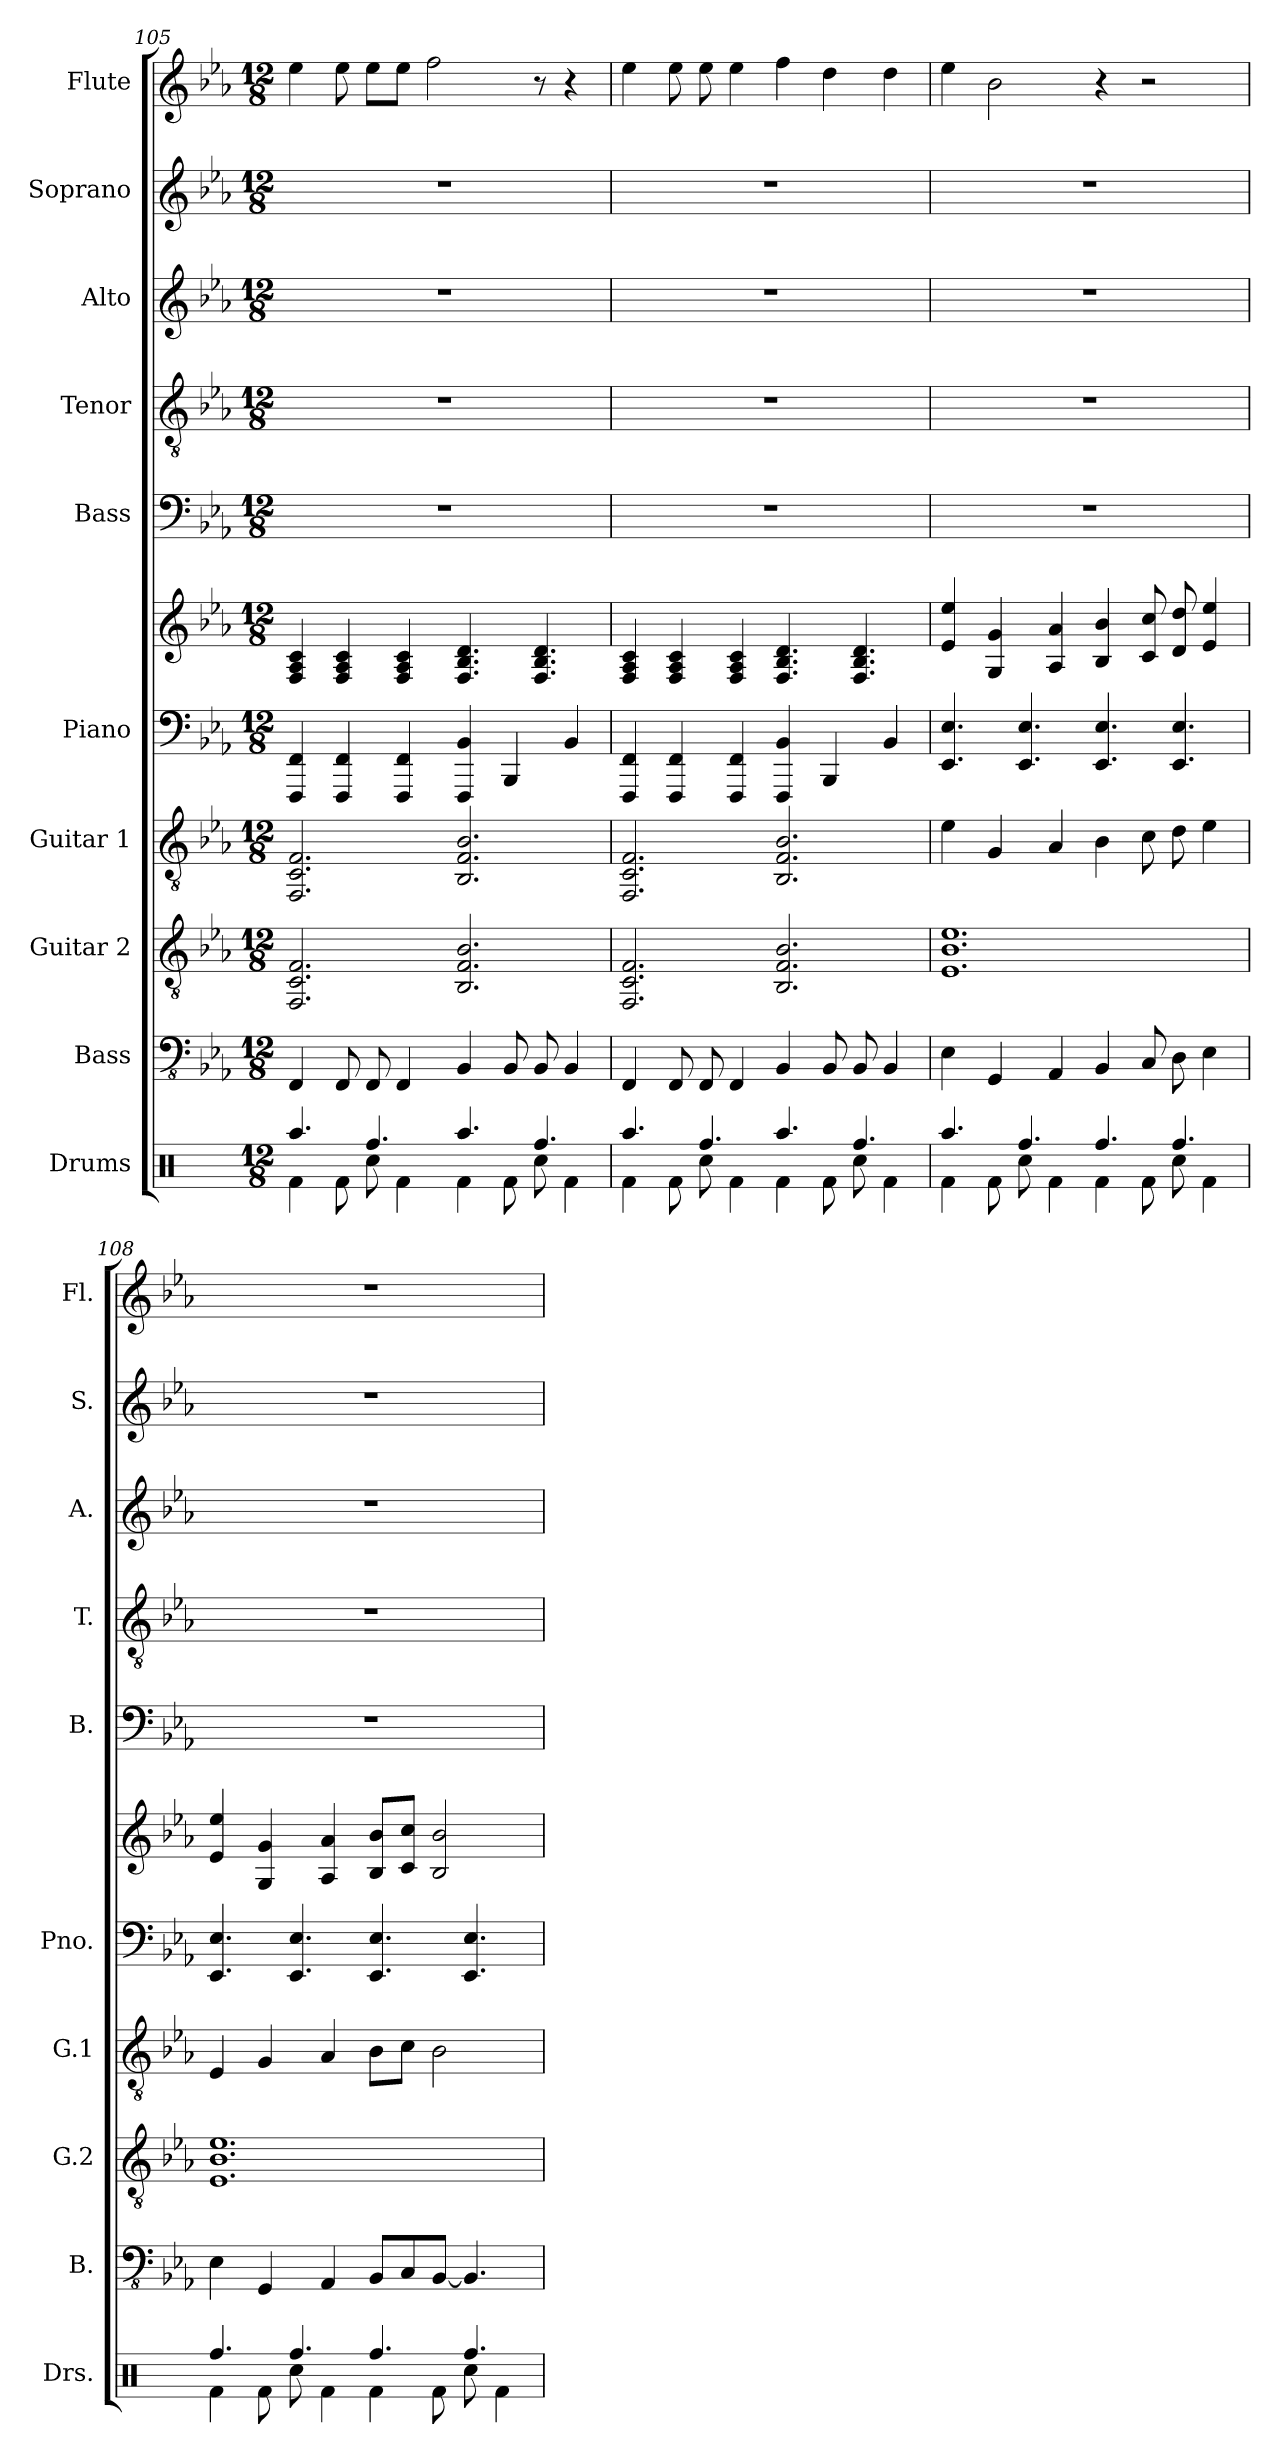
**kern	**kern	**kern	**kern	**kern	**kern	**kern	**kern	**kern	**kern	**kern
*part10	*part9	*part8	*part7	*part6	*part6	*part5	*part4	*part3	*part2	*part1
*staff11	*staff10	*staff9	*staff8	*staff7	*staff6	*staff5	*staff4	*staff3	*staff2	*staff1
*I"Drums	*I"Bass	*I"Guitar 2	*I"Guitar 1	*I"Piano	*	*I"Bass	*I"Tenor	*I"Alto	*I"Soprano	*I"Flute
*I'Drs.	*I'B.	*I'G.2	*I'G.1	*I'Pno.	*	*I'B.	*I'T.	*I'A.	*I'S.	*I'Fl.
!!LO:PB:g=z
*clefX	*clefFv4	*clefGv2	*clefGv2	*clefF4	*clefG2	*clefF4	*clefGv2	*clefG2	*clefG2	*clefG2
*	*	*	*	*	*	*	*	*	*ITrd-7c-12	*
*k[]	*k[b-e-a-]	*k[b-e-a-]	*k[b-e-a-]	*k[b-e-a-]	*k[b-e-a-]	*k[b-e-a-]	*k[b-e-a-]	*k[b-e-a-]	*k[b-e-a-]	*k[b-e-a-]
*M12/8	*M12/8	*M12/8	*M12/8	*M12/8	*M12/8	*M12/8	*M12/8	*M12/8	*M12/8	*M12/8
=105	=105	=105	=105	=105	=105	=105	=105	=105	=105	=105
*^	*	*	*	*	*	*	*	*	*	*
4.Raa/	4Rf\	4FFF/	2.FF/ 2.C/ 2.F/	2.FF/ 2.C/ 2.F/	4FFF/ 4FF/	4F/ 4A-/ 4c/	1.r	1.r	1.r	1.r	4ee-\
.	8Rf\	8FFF/	.	.	4FFF/ 4FF/	4F/ 4A-/ 4c/	.	.	.	.	8ee-\
4.Rff/	8Rcc\	8FFF/	.	.	.	.	.	.	.	.	8ee-\L
.	4Rf\	4FFF/	.	.	4FFF/ 4FF/	4F/ 4A-/ 4c/	.	.	.	.	8ee-\J
.	.	.	.	.	.	.	.	.	.	.	2ff\
4.Raa/	4Rf\	4BBB-/	2.BB-/ 2.F/ 2.B-/	2.BB-/ 2.F/ 2.B-/	4FFF/ 4BB-/	4.F/ 4.B-/ 4.d/	.	.	.	.	.
.	8Rf\	8BBB-/	.	.	4BBB-/	.	.	.	.	.	.
4.Rff/	8Rcc\	8BBB-/	.	.	.	4.F/ 4.B-/ 4.d/	.	.	.	.	8r
.	4Rf\	4BBB-/	.	.	4BB-/	.	.	.	.	.	4r
=106	=106	=106	=106	=106	=106	=106	=106	=106	=106	=106	=106
4.Raa/	4Rf\	4FFF/	2.FF/ 2.C/ 2.F/	2.FF/ 2.C/ 2.F/	4FFF/ 4FF/	4F/ 4A-/ 4c/	1.r	1.r	1.r	1.r	4ee-\
.	8Rf\	8FFF/	.	.	4FFF/ 4FF/	4F/ 4A-/ 4c/	.	.	.	.	8ee-\
4.Rff/	8Rcc\	8FFF/	.	.	.	.	.	.	.	.	8ee-\
.	4Rf\	4FFF/	.	.	4FFF/ 4FF/	4F/ 4A-/ 4c/	.	.	.	.	4ee-\
4.Raa/	4Rf\	4BBB-/	2.BB-/ 2.F/ 2.B-/	2.BB-/ 2.F/ 2.B-/	4FFF/ 4BB-/	4.F/ 4.B-/ 4.d/	.	.	.	.	4ff\
.	8Rf\	8BBB-/	.	.	4BBB-/	.	.	.	.	.	4dd\
4.Rff/	8Rcc\	8BBB-/	.	.	.	4.F/ 4.B-/ 4.d/	.	.	.	.	.
.	4Rf\	4BBB-/	.	.	4BB-/	.	.	.	.	.	4dd\
=107	=107	=107	=107	=107	=107	=107	=107	=107	=107	=107	=107
4.Raa/	4Rf\	4EE-\	1.E- 1.B- 1.e-	4e-\	4.EE-/ 4.E-/	4e-/ 4ee-/	1.r	1.r	1.r	1.r	4ee-\
.	8Rf\	4GGG/	.	4G/	.	4G/ 4g/	.	.	.	.	2b-\
4.Rff/	8Rcc\	.	.	.	4.EE-/ 4.E-/	.	.	.	.	.	.
.	4Rf\	4AAA-/	.	4A-/	.	4A-/ 4a-/	.	.	.	.	.
4.Rff/	4Rf\	4BBB-/	.	4B-\	4.EE-/ 4.E-/	4B-/ 4b-/	.	.	.	.	4r
.	8Rf\	8CC/	.	8c\	.	8c/ 8cc/	.	.	.	.	2r
4.Rff/	8Rcc\	8DD\	.	8d\	4.EE-/ 4.E-/	8d/ 8dd/	.	.	.	.	.
.	4Rf\	4EE-\	.	4e-\	.	4e-/ 4ee-/	.	.	.	.	.
!!LO:PB:g=z
=108	=108	=108	=108	=108	=108	=108	=108	=108	=108	=108	=108
4.Rff/	4Rf\	4EE-\	1.E- 1.B- 1.e-	4E-/	4.EE-/ 4.E-/	4e-/ 4ee-/	1.r	1.r	1.r	1.r	1.r
.	8Rf\	4GGG/	.	4G/	.	4G/ 4g/	.	.	.	.	.
4.Rff/	8Rcc\	.	.	.	4.EE-/ 4.E-/	.	.	.	.	.	.
.	4Rf\	4AAA-/	.	4A-/	.	4A-/ 4a-/	.	.	.	.	.
4.Rff/	4Rf\	8BBB-/L	.	8B-\L	4.EE-/ 4.E-/	8B-/ 8b-/L	.	.	.	.	.
.	.	8CC/	.	8c\J	.	8c/ 8cc/J	.	.	.	.	.
.	8Rf\	[8BBB-/J	.	2B-\	.	2B-/ 2b-/	.	.	.	.	.
4.Rff/	8Rcc\	4.BBB-/]	.	.	4.EE-/ 4.E-/	.	.	.	.	.	.
.	4Rf\	.	.	.	.	.	.	.	.	.	.
*v	*v	*	*	*	*	*	*	*	*	*	*
=	=	=	=	=	=	=	=	=	=	=
*-	*-	*-	*-	*-	*-	*-	*-	*-	*-	*-
